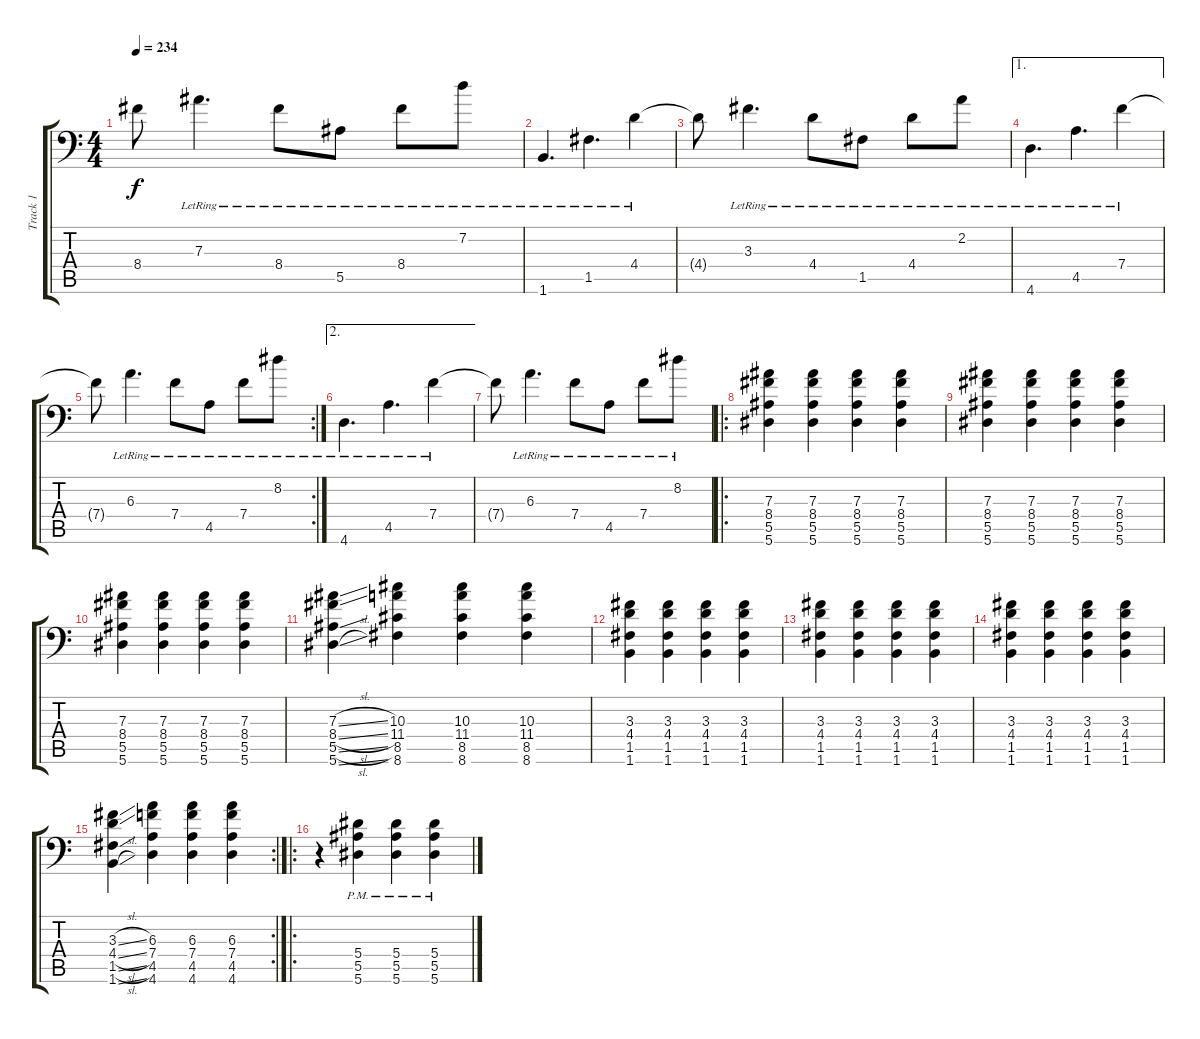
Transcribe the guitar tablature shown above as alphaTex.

\track ("Track 1" "Track 1") {instrument distortionguitar}
\staff {score tabs}
\tuning (C4 G3 Eb3 Bb2 F2 Bb1) {hide}
\ts (4 4)
\tempo 234
\clef f4
\ks c
8.4{t}.8{dy f} 7.3{lr}.4{d} 8.4{lr}.8 5.5{lr}.8 8.4{lr}.8 7.2{lr}.8 |
1.6{lr}.4{d} 1.5{lr}.4{d} 4.4{lr}.4 |
4.4{t}.8 3.3{lr}.4{d} 4.4{lr}.8 1.5{lr}.8 4.4{lr}.8 2.2{lr}.8 |
\ae 1
4.6{lr}.4{d} 4.5{lr}.4{d} 7.4{lr}.4 |
\rc 2
7.4{t}.8 6.3{lr}.4{d} 7.4{lr}.8 4.5{lr}.8 7.4{lr}.8 8.2{lr}.8 |
\ae 2
4.6{lr}.4{d instrument distortionguitar} 4.5{lr}.4{d} 7.4{lr}.4 |
7.4{t}.8 6.3{lr}.4{d} 7.4{lr}.8 4.5{lr}.8 7.4{lr}.8 8.2{lr}.8 |
\ro
(7.3 8.4 5.5 5.6).4 (7.3 8.4 5.5 5.6).4 (7.3 8.4 5.5 5.6).4 (7.3 8.4 5.5 5.6).4 |
(7.3 8.4 5.5 5.6).4 (7.3 8.4 5.5 5.6).4 (7.3 8.4 5.5 5.6).4 (7.3 8.4 5.5 5.6).4 |
(7.3 8.4 5.5 5.6).4 (7.3 8.4 5.5 5.6).4 (7.3 8.4 5.5 5.6).4 (7.3 8.4 5.5 5.6).4 |
(7.3{sl} 8.4{sl} 5.5{sl} 5.6{sl}).4 (10.3 11.4 8.5 8.6).4 (10.3 11.4 8.5 8.6).4 (10.3 11.4 8.5 8.6).4 |
(3.3 4.4 1.5 1.6).4 (3.3 4.4 1.5 1.6).4 (3.3 4.4 1.5 1.6).4 (3.3 4.4 1.5 1.6).4 |
(3.3 4.4 1.5 1.6).4 (3.3 4.4 1.5 1.6).4 (3.3 4.4 1.5 1.6).4 (3.3 4.4 1.5 1.6).4 |
(3.3 4.4 1.5 1.6).4 (3.3 4.4 1.5 1.6).4 (3.3 4.4 1.5 1.6).4 (3.3 4.4 1.5 1.6).4 |
\rc 2
(3.3{sl} 4.4{sl} 1.5{sl} 1.6{sl}).4 (6.3 7.4 4.5 4.6).4 (6.3 7.4 4.5 4.6).4 (6.3 7.4 4.5 4.6).4 |
\ro
r.4 (5.4{pm} 5.5{pm} 5.6{pm}).4 (5.4{pm} 5.5{pm} 5.6{pm}).4 (5.4{pm} 5.5{pm} 5.6{pm}).4
